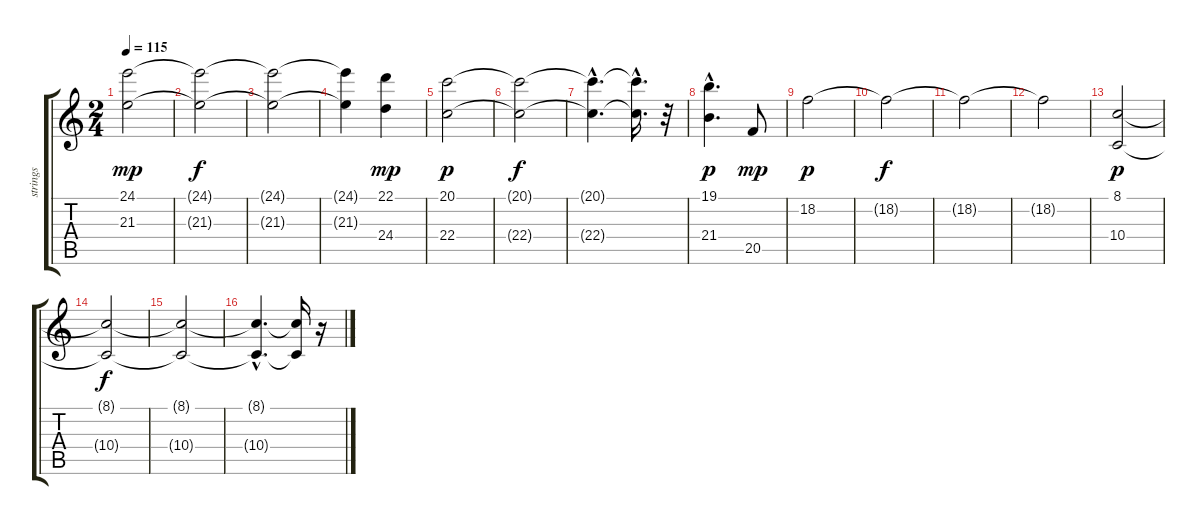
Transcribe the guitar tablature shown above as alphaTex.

\track ("strings" "strings") {instrument stringensemble2}
\staff {score tabs}
\tuning (E4 B3 G3 D3 A2 E2) {hide}
\ts (2 4)
\tempo 115
\clef g2
\ks c
(24.1 21.3).2{dy mp} |
(24.1{t} 21.3{t}).2{dy f} |
(24.1{t} 21.3{t}).2 |
(24.1{t} 21.3{t}).4 (22.1 24.4).4{dy mp} |
(20.1 22.4).2{dy p} |
(20.1{t} 22.4{t}).2{dy f} |
(20.1{hac t} 22.4{hac t}).4{d} (20.1{hac t} 22.4{t}).16{d} r.32 |
(19.1{hac} 21.4).4{d dy p} 20.5.8{dy mp} |
18.2.2{dy p} |
18.2{t}.2{dy f} |
18.2{t}.2 |
18.2{t}.2 |
(8.1 10.4).2{dy p} |
(8.1{t} 10.4{t}).2{dy f} |
(8.1{t} 10.4{t}).2 |
(8.1{hac t} 10.4{hac t}).4{d} (8.1{t} 10.4{t}).16 r.16
